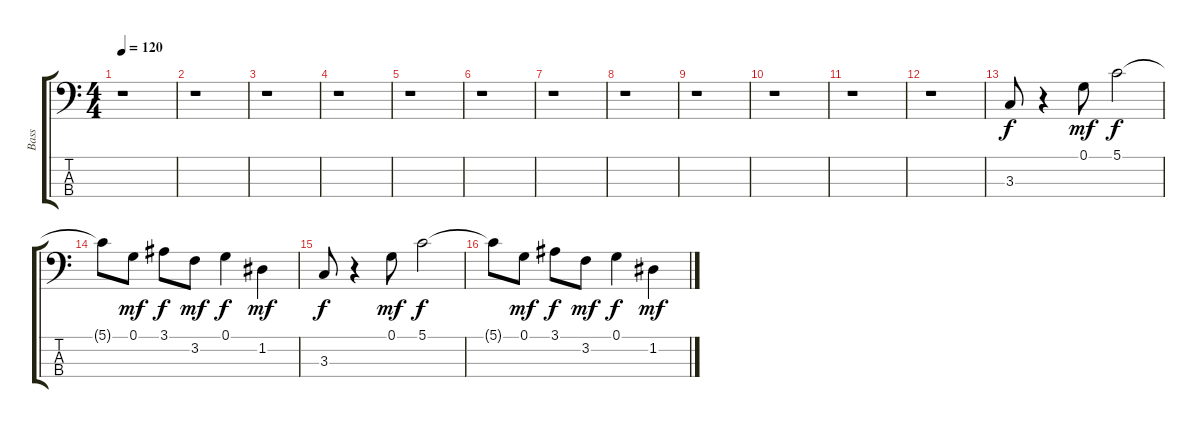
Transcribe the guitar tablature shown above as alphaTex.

\track ("Bass" "Bass") {instrument electricbassfinger}
\staff {score tabs}
\tuning (G2 D2 A1 E1) {hide}
\ts (4 4)
\tempo 120
\clef f4
\ks c
r.1{dy f} |
r.1 |
r.1 |
r.1 |
r.1 |
r.1 |
r.1 |
r.1 |
r.1 |
r.1 |
r.1 |
r.1 |
3.3.8 r.4 0.1.8{dy mf} 5.1.2{dy f} |
5.1{t}.8 0.1.8{dy mf} 3.1.8{dy f} 3.2.8{dy mf} 0.1.4{dy f} 1.2.4{dy mf} |
3.3.8{dy f} r.4 0.1.8{dy mf} 5.1.2{dy f} |
5.1{t}.8 0.1.8{dy mf} 3.1.8{dy f} 3.2.8{dy mf} 0.1.4{dy f} 1.2.4{dy mf}
